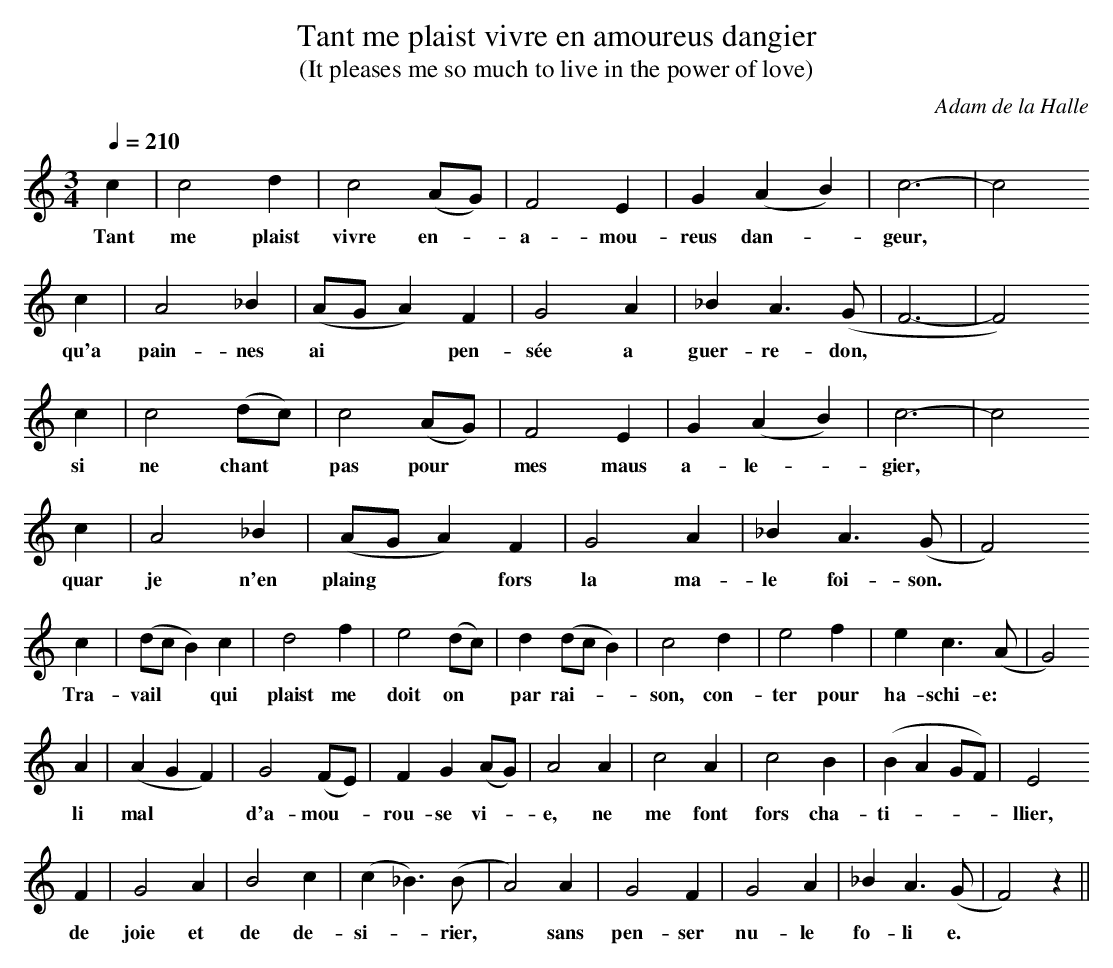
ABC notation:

X:1
T:Tant me plaist vivre en amoureus dangier
T:(It pleases me so much to live in the power of love)
C:Adam de la Halle
%%score 1
M:3/4
L:1/4
Q:210
K:Cmaj
V:1
c | c2 d | c2 (A/G/) | F2 E | G (AB) |  c3-|c2
w: Tant me plaist vivre en-* a- mou- reus dan-* geur,
c | A2 _B | (A/G/A) F | G2 A | _B A3/ (G/ | F3-|F2)
w:qu'a pain- nes ai** pen- s\'ee a guer- re- don,*
c | c2 (d/c/) | c2 (A/G/) | F2 E | G (AB) | c3-|c2
w:si ne chant* pas pour* mes maus a- le-* gier,
c | A2 _B | (A/G/A) F | G2 A | _B A3/ (G/ | F2)
w:quar je n'en plaing** fors la ma- le foi- son.*
c | (d/c/B) c | d2 f | e2 (d/c/) | d (d/c/B) | c2 d | e2 f | e c3/ (A/ | G2)
w:Tra- vail** qui plaist me doit on* par rai-** son, con- ter pour ha- schi- e:*
A | (AGF) | G2 (F/E/) | F G (A/G/) | A2 A | c2 A | c2 B | (BAG/F/) | E2
w:li mal** d'a- mou-* rou- se vi-* e, ne me font fors cha- ti-*** llier,
F | G2 A | B2 c | (c_B3/) (B/ | A2) A | G2 F | G2 A | _B A3/ (G/ | F2) z ||
w:de joie et de de- si-* rier,* sans pen- ser nu- le fo- li e.*
V:2
+ppp+ [C,F,Cfc']141
V:3 clef=perc
z | Az2 |: |1-23 +mp+ z3 | Az2 :|
